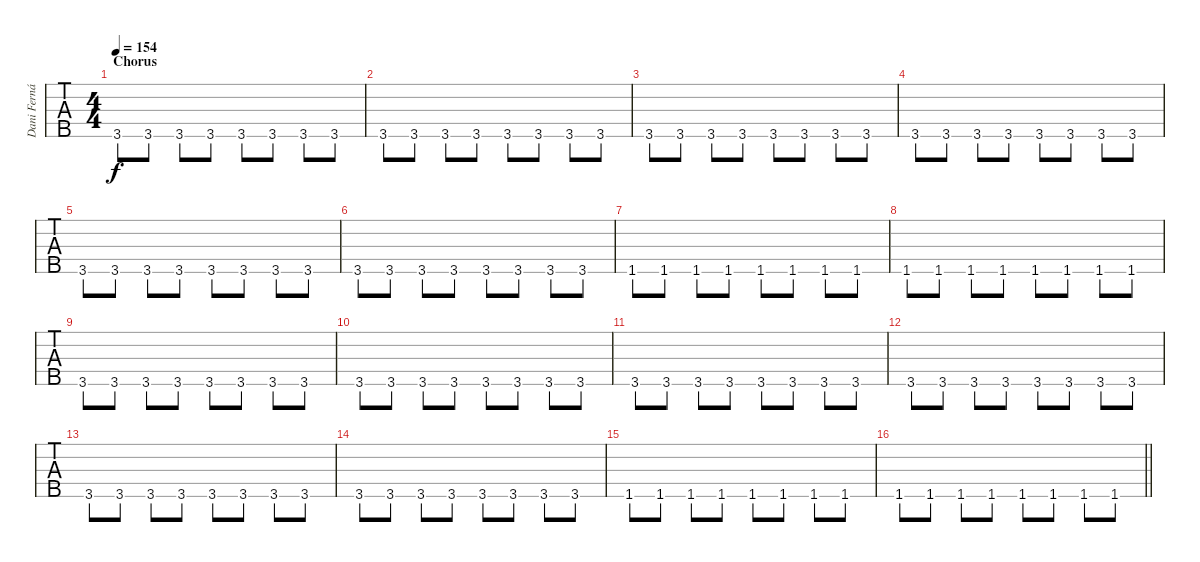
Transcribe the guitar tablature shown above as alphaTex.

\track ("Dani Fernández - Bass" "Dani Ferná") {instrument electricbassfinger}
\staff {tabs}
\tuning (Gb2 Db2 Ab1 Eb1 Bb0) {hide}
\ts (4 4)
\section ("" "Chorus")
\tempo 154
\clef f4
\ks c
3.5.8{dy f} 3.5.8 3.5.8 3.5.8 3.5.8 3.5.8 3.5.8 3.5.8 |
3.5.8 3.5.8 3.5.8 3.5.8 3.5.8 3.5.8 3.5.8 3.5.8 |
3.5.8 3.5.8 3.5.8 3.5.8 3.5.8 3.5.8 3.5.8 3.5.8 |
3.5.8 3.5.8 3.5.8 3.5.8 3.5.8 3.5.8 3.5.8 3.5.8 |
3.5.8 3.5.8 3.5.8 3.5.8 3.5.8 3.5.8 3.5.8 3.5.8 |
3.5.8 3.5.8 3.5.8 3.5.8 3.5.8 3.5.8 3.5.8 3.5.8 |
1.5.8 1.5.8 1.5.8 1.5.8 1.5.8 1.5.8 1.5.8 1.5.8 |
1.5.8 1.5.8 1.5.8 1.5.8 1.5.8 1.5.8 1.5.8 1.5.8 |
3.5.8 3.5.8 3.5.8 3.5.8 3.5.8 3.5.8 3.5.8 3.5.8 |
3.5.8 3.5.8 3.5.8 3.5.8 3.5.8 3.5.8 3.5.8 3.5.8 |
3.5.8 3.5.8 3.5.8 3.5.8 3.5.8 3.5.8 3.5.8 3.5.8 |
3.5.8 3.5.8 3.5.8 3.5.8 3.5.8 3.5.8 3.5.8 3.5.8 |
3.5.8 3.5.8 3.5.8 3.5.8 3.5.8 3.5.8 3.5.8 3.5.8 |
3.5.8 3.5.8 3.5.8 3.5.8 3.5.8 3.5.8 3.5.8 3.5.8 |
1.5.8 1.5.8 1.5.8 1.5.8 1.5.8 1.5.8 1.5.8 1.5.8 |
\barLineRight lightlight
1.5.8 1.5.8 1.5.8 1.5.8 1.5.8 1.5.8 1.5.8 1.5.8
